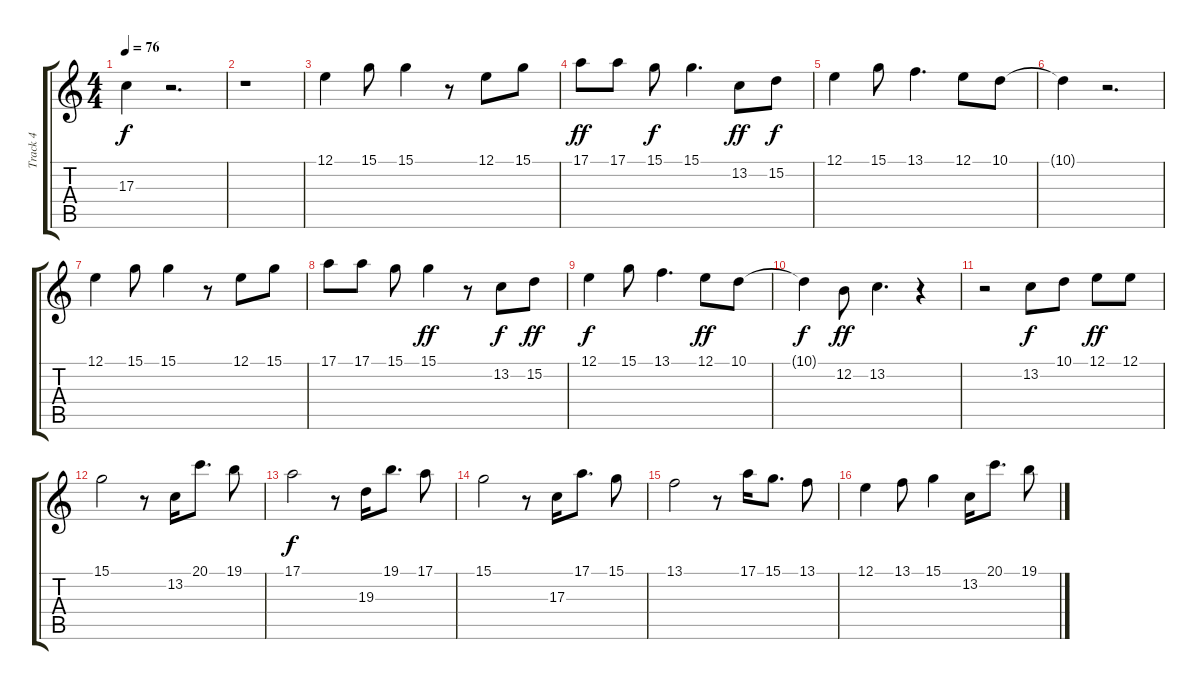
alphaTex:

\track ("Track 4" "Track 4") {instrument panflute}
\staff {score tabs}
\tuning (E4 B3 G3 D3 A2 E2) {hide}
\ts (4 4)
\tempo 76
\clef g2
\ks c
17.3{t}.4{dy f} r.2{d} |
r.1 |
12.1.4 15.1.8 15.1.4 r.8 12.1.8 15.1.8 |
17.1.8{dy ff} 17.1.8 15.1.8{dy f} 15.1.4{d} 13.2.8{dy ff} 15.2.8{dy f} |
12.1.4 15.1.8 13.1.4{d} 12.1.8 10.1.8 |
10.1{t}.4 r.2{d} |
12.1.4 15.1.8 15.1.4 r.8 12.1.8 15.1.8 |
17.1.8 17.1.8 15.1.8 15.1.4{dy ff} r.8 13.2.8{dy f} 15.2.8{dy ff} |
12.1.4{dy f} 15.1.8 13.1.4{d} 12.1.8{dy ff} 10.1.8 |
10.1{t}.4{dy f} 12.2.8{dy ff} 13.2.4{d} r.4 |
r.2 13.2.8{dy f} 10.1.8 12.1.8{dy ff} 12.1.8 |
15.1.2 r.8 13.2.16 20.1.8{d} 19.1.8 |
17.1.2{dy f} r.8 19.3.16 19.1.8{d} 17.1.8 |
15.1.2 r.8 17.3.16 17.1.8{d} 15.1.8 |
13.1.2 r.8 17.1.16 15.1.8{d} 13.1.8 |
12.1.4 13.1.8 15.1.4 13.2.16 20.1.8{d} 19.1.8
